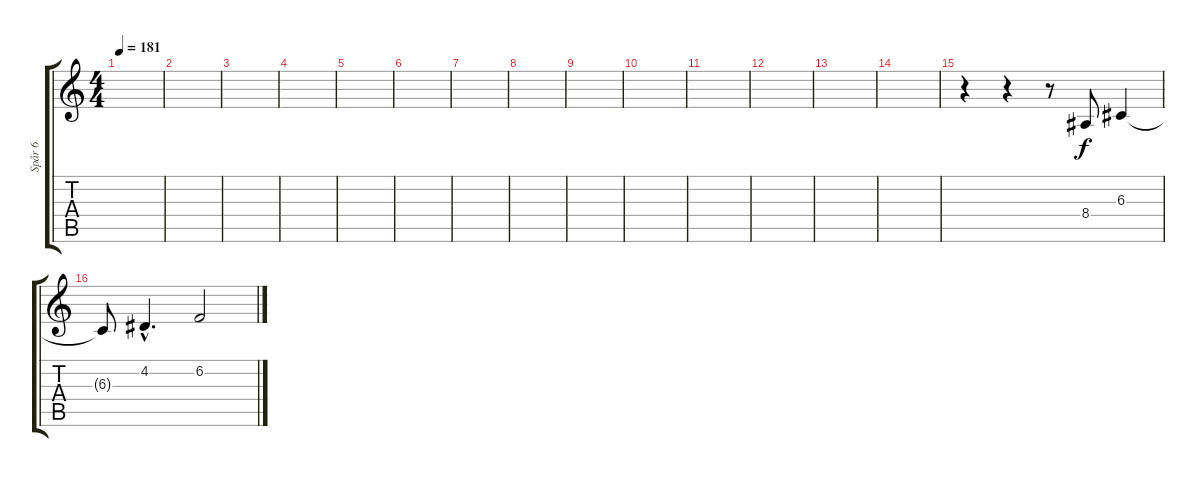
\track ("Spår 6" "Spår 6") {instrument fx5brightness}
\staff {score tabs}
\tuning (E4 B3 G3 D3 A2 E2) {hide}
\ts (4 4)
\tempo 181
\clef g2
\ks c
|
|
|
|
|
|
|
|
|
|
|
|
|
|
r.4 r.4 r.8 8.4.8 6.3.4 |
6.3{t}.8 4.2{hac}.4{d} 6.2.2
